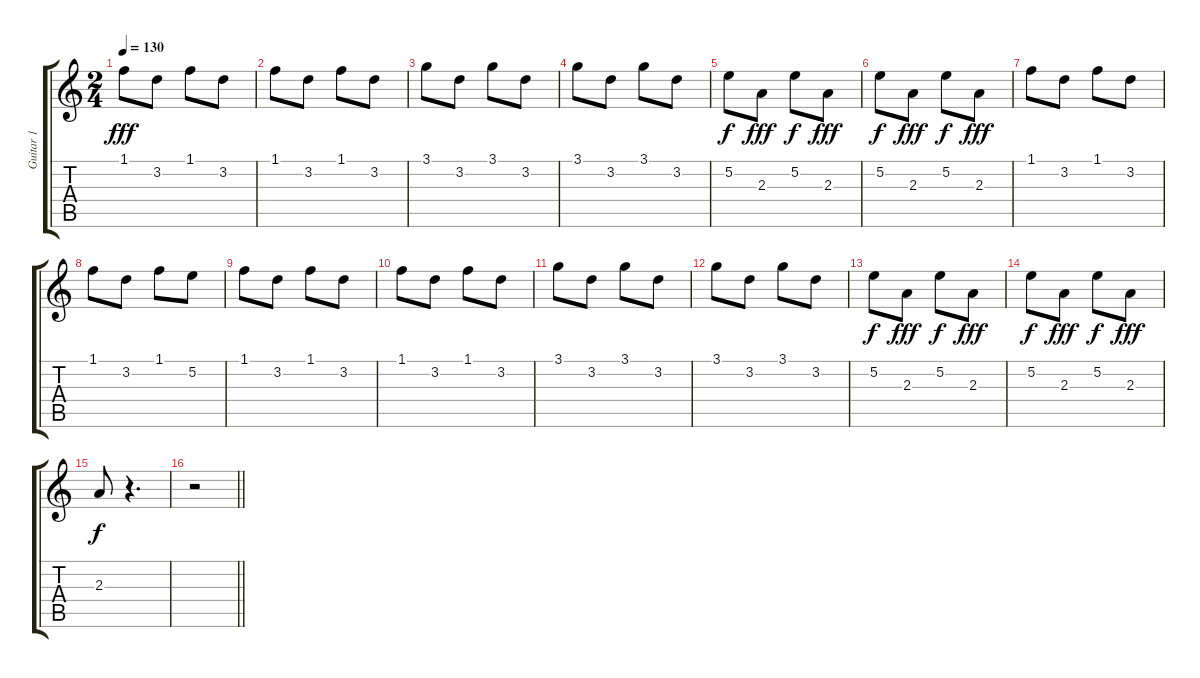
\track ("Guitar 1" "Guitar 1") {solo instrument acousticguitarsteel}
\staff {score tabs}
\tuning (E4 B3 G3 D3 A2 E2) {hide}
\ts (2 4)
\tempo 130
\clef g2
\ks c
1.1.8{dy fff} 3.2.8 1.1.8 3.2.8 |
1.1.8 3.2.8 1.1.8 3.2.8 |
3.1.8 3.2.8 3.1.8 3.2.8 |
3.1.8 3.2.8 3.1.8 3.2.8 |
5.2.8{dy f} 2.3.8{dy fff} 5.2.8{dy f} 2.3.8{dy fff} |
5.2.8{dy f} 2.3.8{dy fff} 5.2.8{dy f} 2.3.8{dy fff} |
1.1.8 3.2.8 1.1.8 3.2.8 |
1.1.8 3.2.8 1.1.8 5.2.8 |
1.1.8 3.2.8 1.1.8 3.2.8 |
1.1.8 3.2.8 1.1.8 3.2.8 |
3.1.8 3.2.8 3.1.8 3.2.8 |
3.1.8 3.2.8 3.1.8 3.2.8 |
5.2.8{dy f} 2.3.8{dy fff} 5.2.8{dy f} 2.3.8{dy fff} |
5.2.8{dy f} 2.3.8{dy fff} 5.2.8{dy f} 2.3.8{dy fff} |
2.3.8{dy f} r.4{d} |
\barLineRight lightlight
r.2
